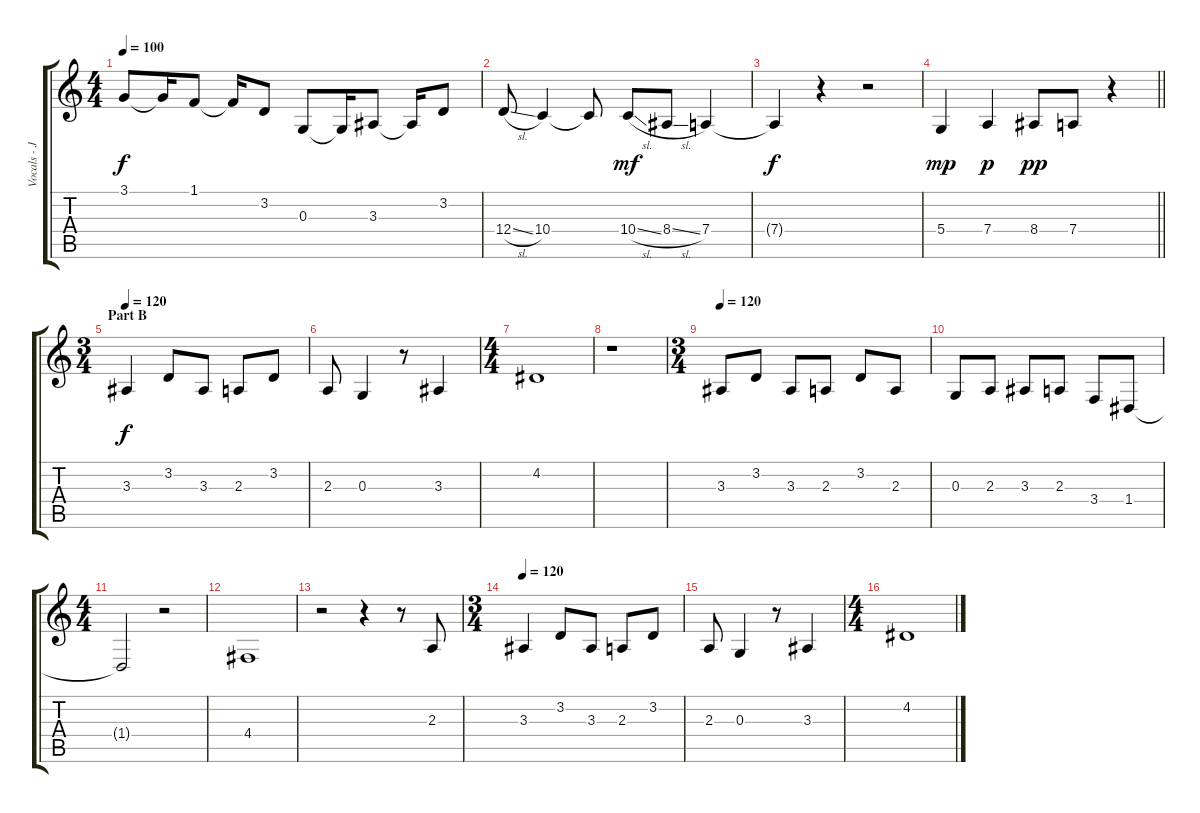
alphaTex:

\track ("Vocals - John Frusciante" "Vocals - J") {instrument oboe}
\staff {score tabs}
\tuning (E4 B3 G3 D3 A2 E2) {hide}
\ts (4 4)
\tempo 100
\clef g2
\ks c
3.1.8{dy f} 3.1{t}.16 1.1.8 1.1{t}.16 3.2.8 0.3.8 0.3{t}.16 3.3.8 3.3{t}.16 3.2.8 |
12.4{sl}.8 10.4.4 10.4{t}.8 10.4{sl}.8{dy mf} 8.4{sl}.8 7.4.4 |
7.4{t}.4{dy f} r.4 r.2 |
\barLineRight lightlight
5.4.4{dy mp} 7.4.4{dy p} 8.4.8{dy pp} 7.4.8 r.4 |
\ts (3 4)
\section ("" "Part B")
\tempo 120
3.3.4{dy f} 3.2.8 3.3.8 2.3.8 3.2.8 |
2.3.8 0.3.4 r.8 3.3.4 |
\ts (4 4)
4.2.1 |
r.1 |
\ts (3 4)
\tempo 120
3.3.8 3.2.8 3.3.8 2.3.8 3.2.8 2.3.8 |
0.3.8 2.3.8 3.3.8 2.3.8 3.4.8 1.4.8 |
\ts (4 4)
1.4{t}.2 r.2 |
4.4.1 |
r.2 r.4 r.8 2.3.8 |
\ts (3 4)
\tempo 120
3.3.4 3.2.8 3.3.8 2.3.8 3.2.8 |
2.3.8 0.3.4 r.8 3.3.4 |
\ts (4 4)
4.2.1
